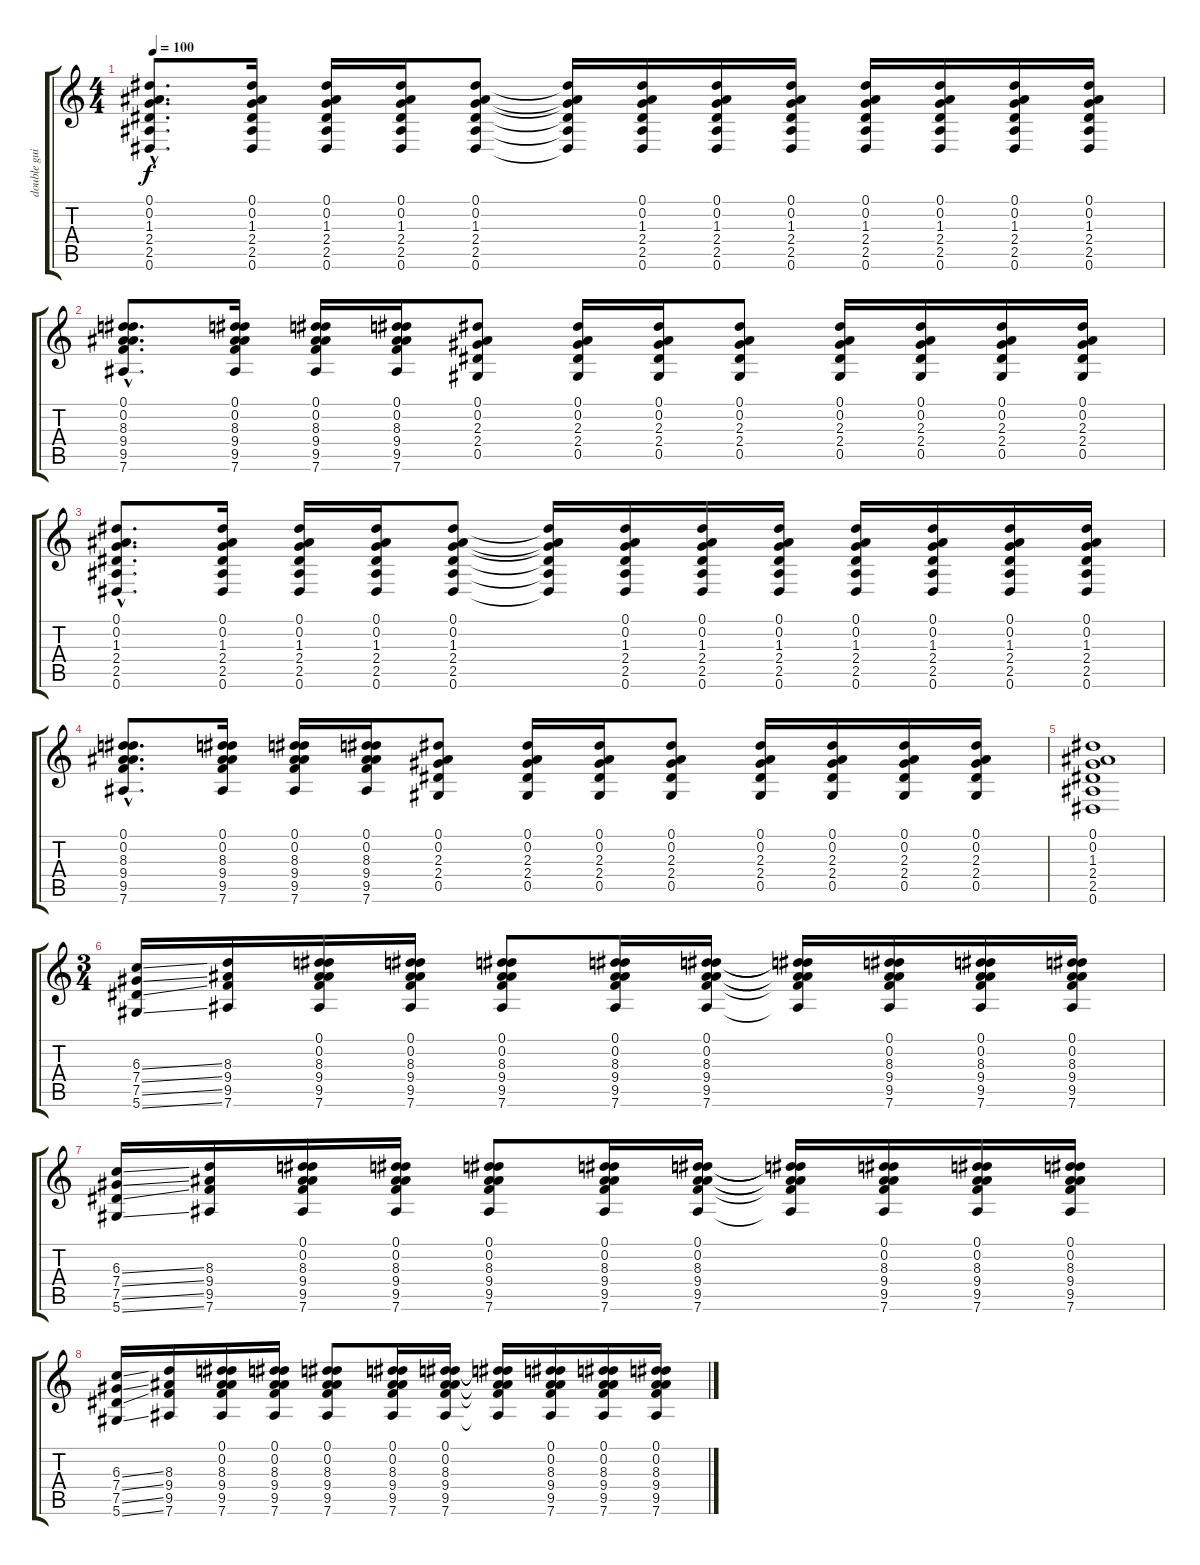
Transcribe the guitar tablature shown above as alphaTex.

\track ("double guit 1" "double gui") {instrument acousticguitarsteel}
\staff {score tabs}
\tuning (Eb4 Bb3 Gb3 Db3 Ab2 Eb2) {hide}
\ts (4 4)
\tempo 100
\clef g2
\ks c
(0.1{hac} 0.2{hac} 1.3{hac} 2.4{hac} 2.5{hac} 0.6{hac}).8{d dy f} (0.1 0.2 1.3 2.4 2.5 0.6).16 (0.1 0.2 1.3 2.4 2.5 0.6).16 (0.1 0.2 1.3 2.4 2.5 0.6).16 (0.1 0.2 1.3 2.4 2.5 0.6).8 (0.1{t} 0.2{t} 1.3{t} 2.4{t} 2.5{t} 0.6{t}).16 (0.1 0.2 1.3 2.4 2.5 0.6).16 (0.1 0.2 1.3 2.4 2.5 0.6).16 (0.1 0.2 1.3 2.4 2.5 0.6).16 (0.1 0.2 1.3 2.4 2.5 0.6).16 (0.1 0.2 1.3 2.4 2.5 0.6).16 (0.1 0.2 1.3 2.4 2.5 0.6).16 (0.1 0.2 1.3 2.4 2.5 0.6).16 |
(0.1{hac} 0.2{hac} 8.3{hac} 9.4{hac} 9.5{hac} 7.6{hac}).8{d} (0.1 0.2 8.3 9.4 9.5 7.6).16 (0.1 0.2 8.3 9.4 9.5 7.6).16 (0.1 0.2 8.3 9.4 9.5 7.6).16 (0.1 0.2 2.3 2.4 0.5).8 (0.1 0.2 2.3 2.4 0.5).16 (0.1 0.2 2.3 2.4 0.5).16 (0.1 0.2 2.3 2.4 0.5).8 (0.1 0.2 2.3 2.4 0.5).16 (0.1 0.2 2.3 2.4 0.5).16 (0.1 0.2 2.3 2.4 0.5).16 (0.1 0.2 2.3 2.4 0.5).16 |
(0.1{hac} 0.2{hac} 1.3{hac} 2.4{hac} 2.5{hac} 0.6{hac}).8{d} (0.1 0.2 1.3 2.4 2.5 0.6).16 (0.1 0.2 1.3 2.4 2.5 0.6).16 (0.1 0.2 1.3 2.4 2.5 0.6).16 (0.1 0.2 1.3 2.4 2.5 0.6).8 (0.1{t} 0.2{t} 1.3{t} 2.4{t} 2.5{t} 0.6{t}).16 (0.1 0.2 1.3 2.4 2.5 0.6).16 (0.1 0.2 1.3 2.4 2.5 0.6).16 (0.1 0.2 1.3 2.4 2.5 0.6).16 (0.1 0.2 1.3 2.4 2.5 0.6).16 (0.1 0.2 1.3 2.4 2.5 0.6).16 (0.1 0.2 1.3 2.4 2.5 0.6).16 (0.1 0.2 1.3 2.4 2.5 0.6).16 |
(0.1{hac} 0.2{hac} 8.3{hac} 9.4{hac} 9.5{hac} 7.6{hac}).8{d} (0.1 0.2 8.3 9.4 9.5 7.6).16 (0.1 0.2 8.3 9.4 9.5 7.6).16 (0.1 0.2 8.3 9.4 9.5 7.6).16 (0.1 0.2 2.3 2.4 0.5).8 (0.1 0.2 2.3 2.4 0.5).16 (0.1 0.2 2.3 2.4 0.5).16 (0.1 0.2 2.3 2.4 0.5).8 (0.1 0.2 2.3 2.4 0.5).16 (0.1 0.2 2.3 2.4 0.5).16 (0.1 0.2 2.3 2.4 0.5).16 (0.1 0.2 2.3 2.4 0.5).16 |
(0.1 0.2 1.3 2.4 2.5 0.6).1 |
\ts (3 4)
(6.3{ss} 7.4{ss} 7.5{ss} 5.6{ss}).16 (8.3 9.4 9.5 7.6).16 (0.1 0.2 8.3 9.4 9.5 7.6).16 (0.1 0.2 8.3 9.4 9.5 7.6).16 (0.1 0.2 8.3 9.4 9.5 7.6).8 (0.1 0.2 8.3 9.4 9.5 7.6).16 (0.1 0.2 8.3 9.4 9.5 7.6).16 (0.1{t} 0.2{t} 8.3{t} 9.4{t} 9.5{t} 7.6{t}).16 (0.1 0.2 8.3 9.4 9.5 7.6).16 (0.1 0.2 8.3 9.4 9.5 7.6).16 (0.1 0.2 8.3 9.4 9.5 7.6).16 |
(6.3{ss} 7.4{ss} 7.5{ss} 5.6{ss}).16 (8.3 9.4 9.5 7.6).16 (0.1 0.2 8.3 9.4 9.5 7.6).16 (0.1 0.2 8.3 9.4 9.5 7.6).16 (0.1 0.2 8.3 9.4 9.5 7.6).8 (0.1 0.2 8.3 9.4 9.5 7.6).16 (0.1 0.2 8.3 9.4 9.5 7.6).16 (0.1{t} 0.2{t} 8.3{t} 9.4{t} 9.5{t} 7.6{t}).16 (0.1 0.2 8.3 9.4 9.5 7.6).16 (0.1 0.2 8.3 9.4 9.5 7.6).16 (0.1 0.2 8.3 9.4 9.5 7.6).16 |
(6.3{ss} 7.4{ss} 7.5{ss} 5.6{ss}).16 (8.3 9.4 9.5 7.6).16 (0.1 0.2 8.3 9.4 9.5 7.6).16 (0.1 0.2 8.3 9.4 9.5 7.6).16 (0.1 0.2 8.3 9.4 9.5 7.6).8 (0.1 0.2 8.3 9.4 9.5 7.6).16 (0.1 0.2 8.3 9.4 9.5 7.6).16 (0.1{t} 0.2{t} 8.3{t} 9.4{t} 9.5{t} 7.6{t}).16 (0.1 0.2 8.3 9.4 9.5 7.6).16 (0.1 0.2 8.3 9.4 9.5 7.6).16 (0.1 0.2 8.3 9.4 9.5 7.6).16
